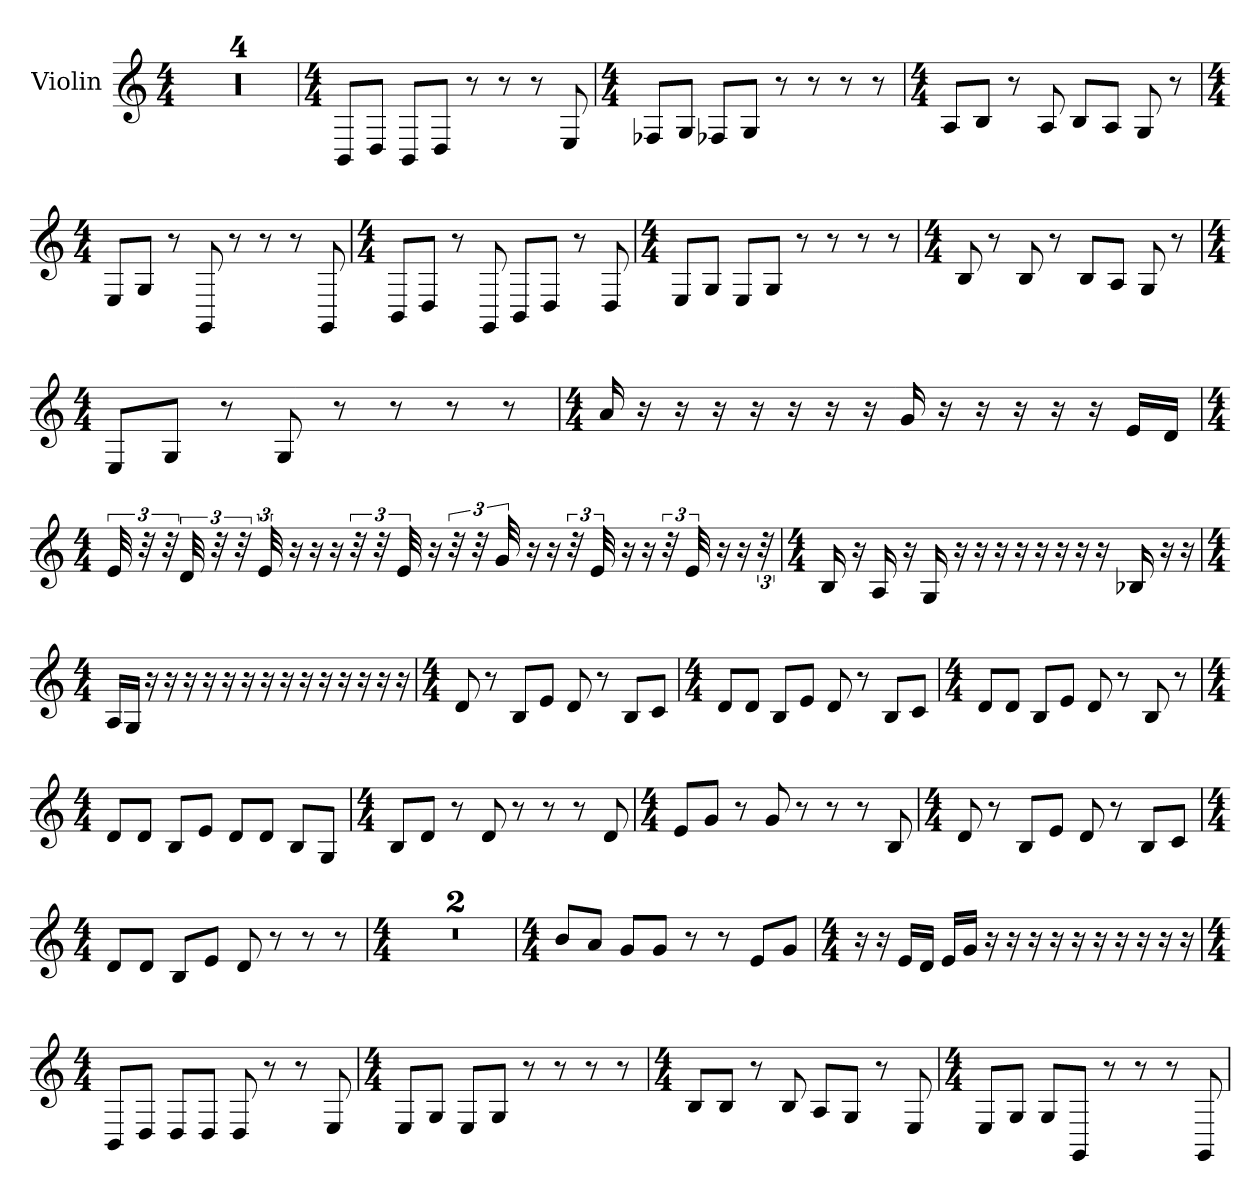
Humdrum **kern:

**kern
*part1
*staff1
*I"Violin
*I'Vln
*M4/4
=
1r
=
*M4/4
1r
=
*M4/4
1r
=
*M4/4
1r
=
*M4/4
8BBL
8DJ
8BBL
8DJ
8r
8r
8r
8E
=
*M4/4
8F-XL
8GJ
8F-XL
8GJ
8r
8r
8r
8r
=
*M4/4
8AL
8BJ
8r
8A
8BL
8AJ
8G
8r
=
*M4/4
8EL
8GJ
8r
8GG
8r
8r
8r
8GG
=
*M4/4
8BBL
8DJ
8r
8GG
8BBL
8DJ
8r
8D
=
*M4/4
8EL
8GJ
8EL
8GJ
8r
8r
8r
8r
=
*M4/4
8B
8r
8B
8r
8BL
8AJ
8G
8r
=
*M4/4
8EL
8GJ
8r
8G
8r
8r
8r
8r
=
*M4/4
16a
16r
16r
16r
16r
16r
16r
16r
16g
16r
16r
16r
16r
16r
16eLL
16dJJ
=
*M4/4
48e
48r
48r
48d
48r
48r
48e
16r
16r
16r
48r
48r
48e
16r
48r
48r
48g
16r
16r
48r
48e
16r
16r
48r
48e
16r
16r
48r
=
*M4/4
16B
16r
16A
16r
16G
16r
16r
16r
16r
16r
16r
16r
16r
16B-X
16r
16r
=
*M4/4
16ALL
16GJJ
16r
16r
16r
16r
16r
16r
16r
16r
16r
16r
16r
16r
16r
16r
=
*M4/4
8d
8r
8BL
8eJ
8d
8r
8BL
8cJ
=
*M4/4
8dL
8dJ
8BL
8eJ
8d
8r
8BL
8cJ
=
*M4/4
8dL
8dJ
8BL
8eJ
8d
8r
8B
8r
=
*M4/4
8dL
8dJ
8BL
8eJ
8dL
8dJ
8BL
8GJ
=
*M4/4
8BL
8dJ
8r
8d
8r
8r
8r
8d
=
*M4/4
8eL
8gJ
8r
8g
8r
8r
8r
8B
=
*M4/4
8d
8r
8BL
8eJ
8d
8r
8BL
8cJ
=
*M4/4
8dL
8dJ
8BL
8eJ
8d
8r
8r
8r
=
*M4/4
1r
=
*M4/4
1r
=
*M4/4
8bL
8aJ
8gL
8gJ
8r
8r
8eL
8gJ
=
*M4/4
16r
16r
16eLL
16dJJ
16eLL
16gJJ
16r
16r
16r
16r
16r
16r
16r
16r
16r
16r
=
*M4/4
8BBL
8DJ
8DL
8DJ
8D
8r
8r
8E
=
*M4/4
8EL
8GJ
8EL
8GJ
8r
8r
8r
8r
=
*M4/4
8BL
8BJ
8r
8B
8AL
8GJ
8r
8E
=
*M4/4
8EL
8GJ
8GL
8GGJ
8r
8r
8r
8GG
=
*-
